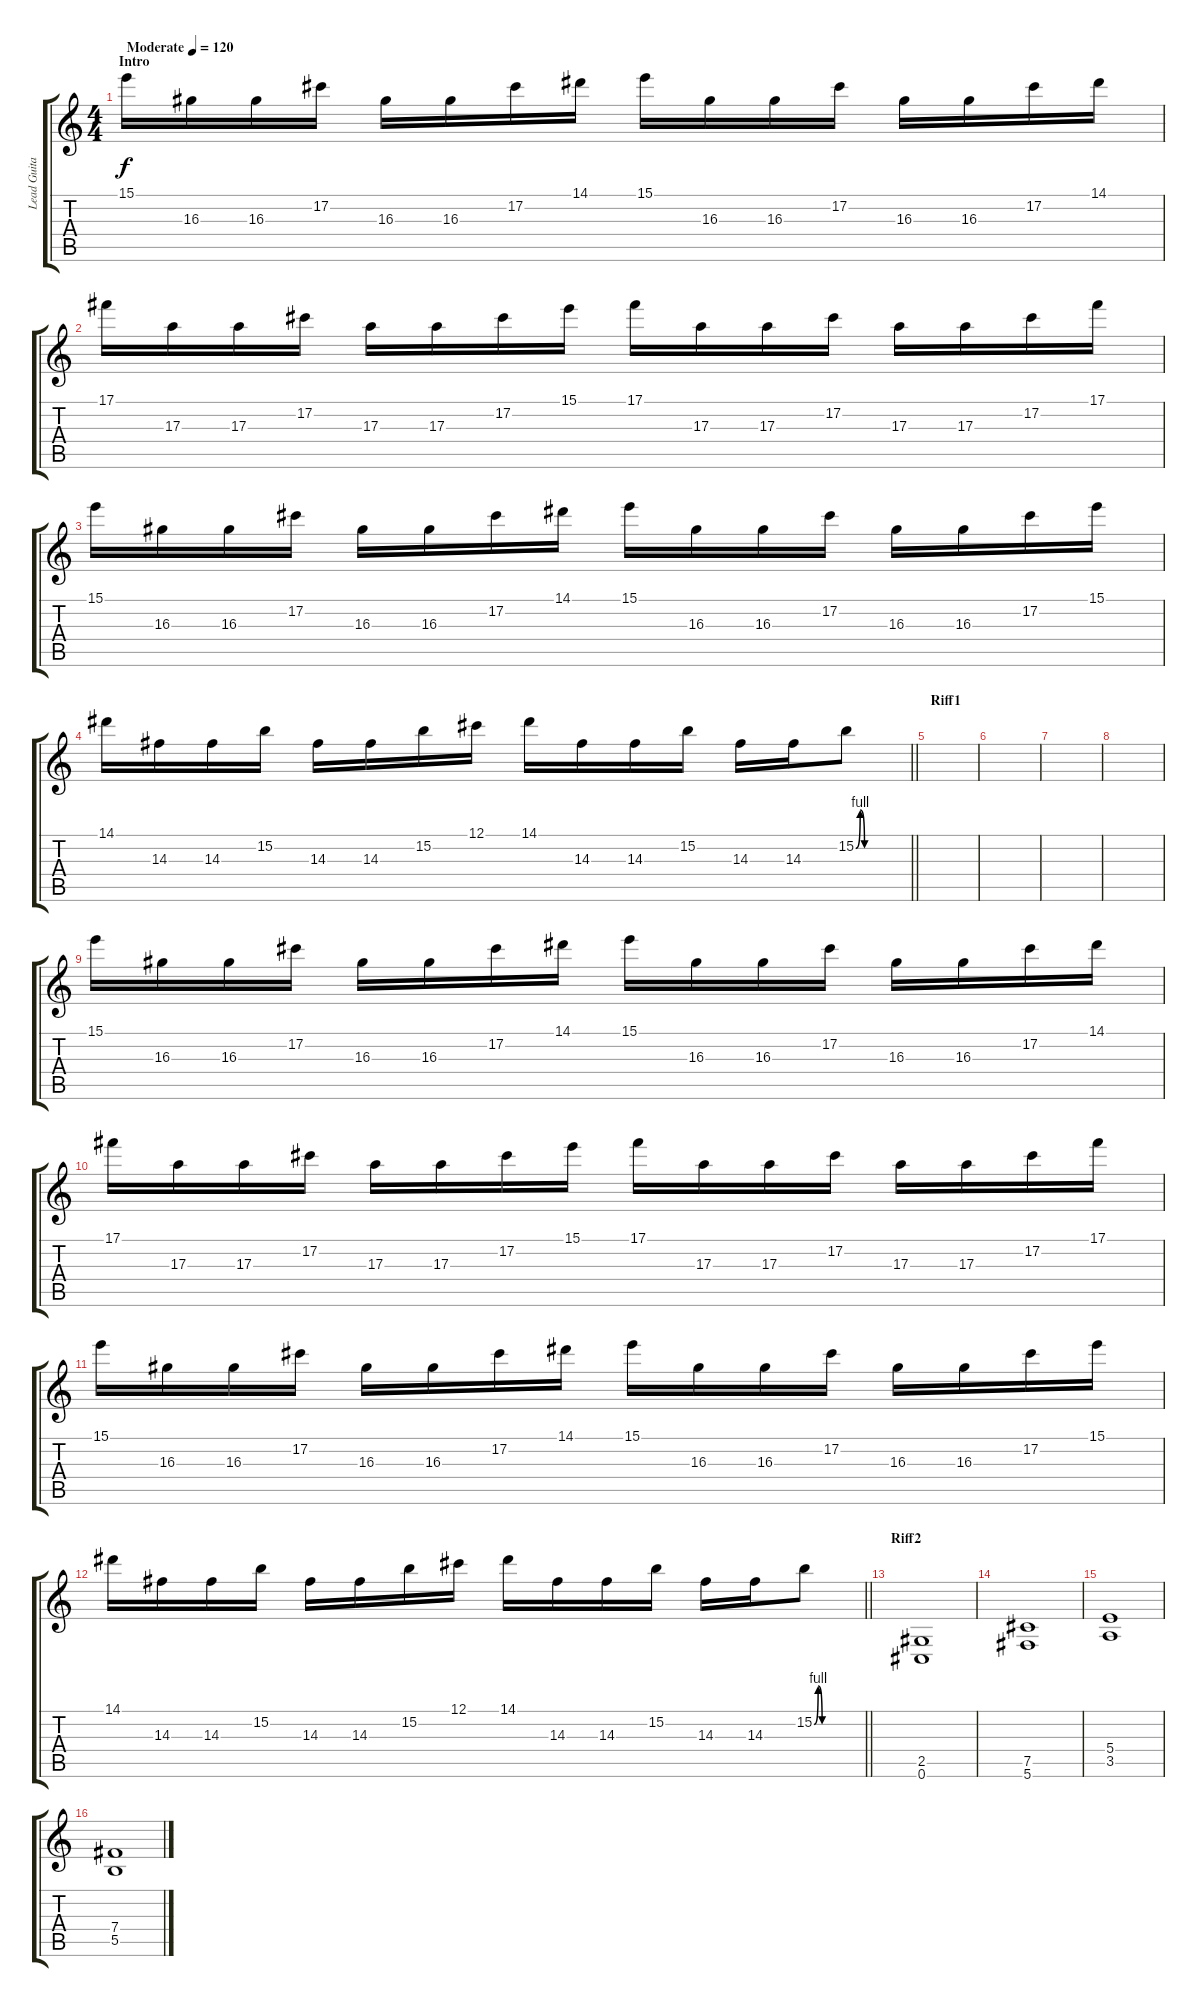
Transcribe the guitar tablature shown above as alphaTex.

\track ("Lead Guitar 2" "Lead Guita") {instrument overdrivenguitar}
\staff {score tabs}
\tuning (Db4 Ab3 E3 B2 Gb2 Db2) {hide}
\ts (4 4)
\section ("" "Intro")
\tempo (120 "Moderate")
\tempo 108
\tempo (120 "Moderate")
\clef g2
\ks c
15.1.16{dy f instrument overdrivenguitar} 16.3.16 16.3.16 17.2.16 16.3.16 16.3.16 17.2.16 14.1.16 15.1.16 16.3.16 16.3.16 17.2.16 16.3.16 16.3.16 17.2.16 14.1.16 |
17.1.16 17.3.16 17.3.16 17.2.16 17.3.16 17.3.16 17.2.16 15.1.16 17.1.16 17.3.16 17.3.16 17.2.16 17.3.16 17.3.16 17.2.16 17.1.16 |
15.1.16 16.3.16 16.3.16 17.2.16 16.3.16 16.3.16 17.2.16 14.1.16 15.1.16 16.3.16 16.3.16 17.2.16 16.3.16 16.3.16 17.2.16 15.1.16 |
\barLineRight lightlight
14.1.16 14.3.16 14.3.16 15.2.16 14.3.16 14.3.16 15.2.16 12.1.16 14.1.16 14.3.16 14.3.16 15.2.16 14.3.16 14.3.16 15.2{be (custom 0 0 5 4 10 0 20 0 30 0 60 0)}.8 |
\section ("" "Riff1")
|
|
|
|
15.1.16{volume 13} 16.3.16 16.3.16 17.2.16 16.3.16 16.3.16 17.2.16 14.1.16 15.1.16 16.3.16 16.3.16 17.2.16 16.3.16 16.3.16 17.2.16 14.1.16 |
17.1.16 17.3.16 17.3.16 17.2.16 17.3.16 17.3.16 17.2.16 15.1.16 17.1.16 17.3.16 17.3.16 17.2.16 17.3.16 17.3.16 17.2.16 17.1.16 |
15.1.16 16.3.16 16.3.16 17.2.16 16.3.16 16.3.16 17.2.16 14.1.16 15.1.16 16.3.16 16.3.16 17.2.16 16.3.16 16.3.16 17.2.16 15.1.16 |
\barLineRight lightlight
14.1.16 14.3.16 14.3.16 15.2.16 14.3.16 14.3.16 15.2.16 12.1.16 14.1.16 14.3.16 14.3.16 15.2.16 14.3.16 14.3.16 15.2{be (custom 0 0 5 4 10 0 20 0 30 0 60 0)}.8 |
\section ("" "Riff2")
(2.5 0.6).1{volume 8} |
(7.5 5.6).1 |
(5.4 3.5).1 |
(7.4 5.5).1
